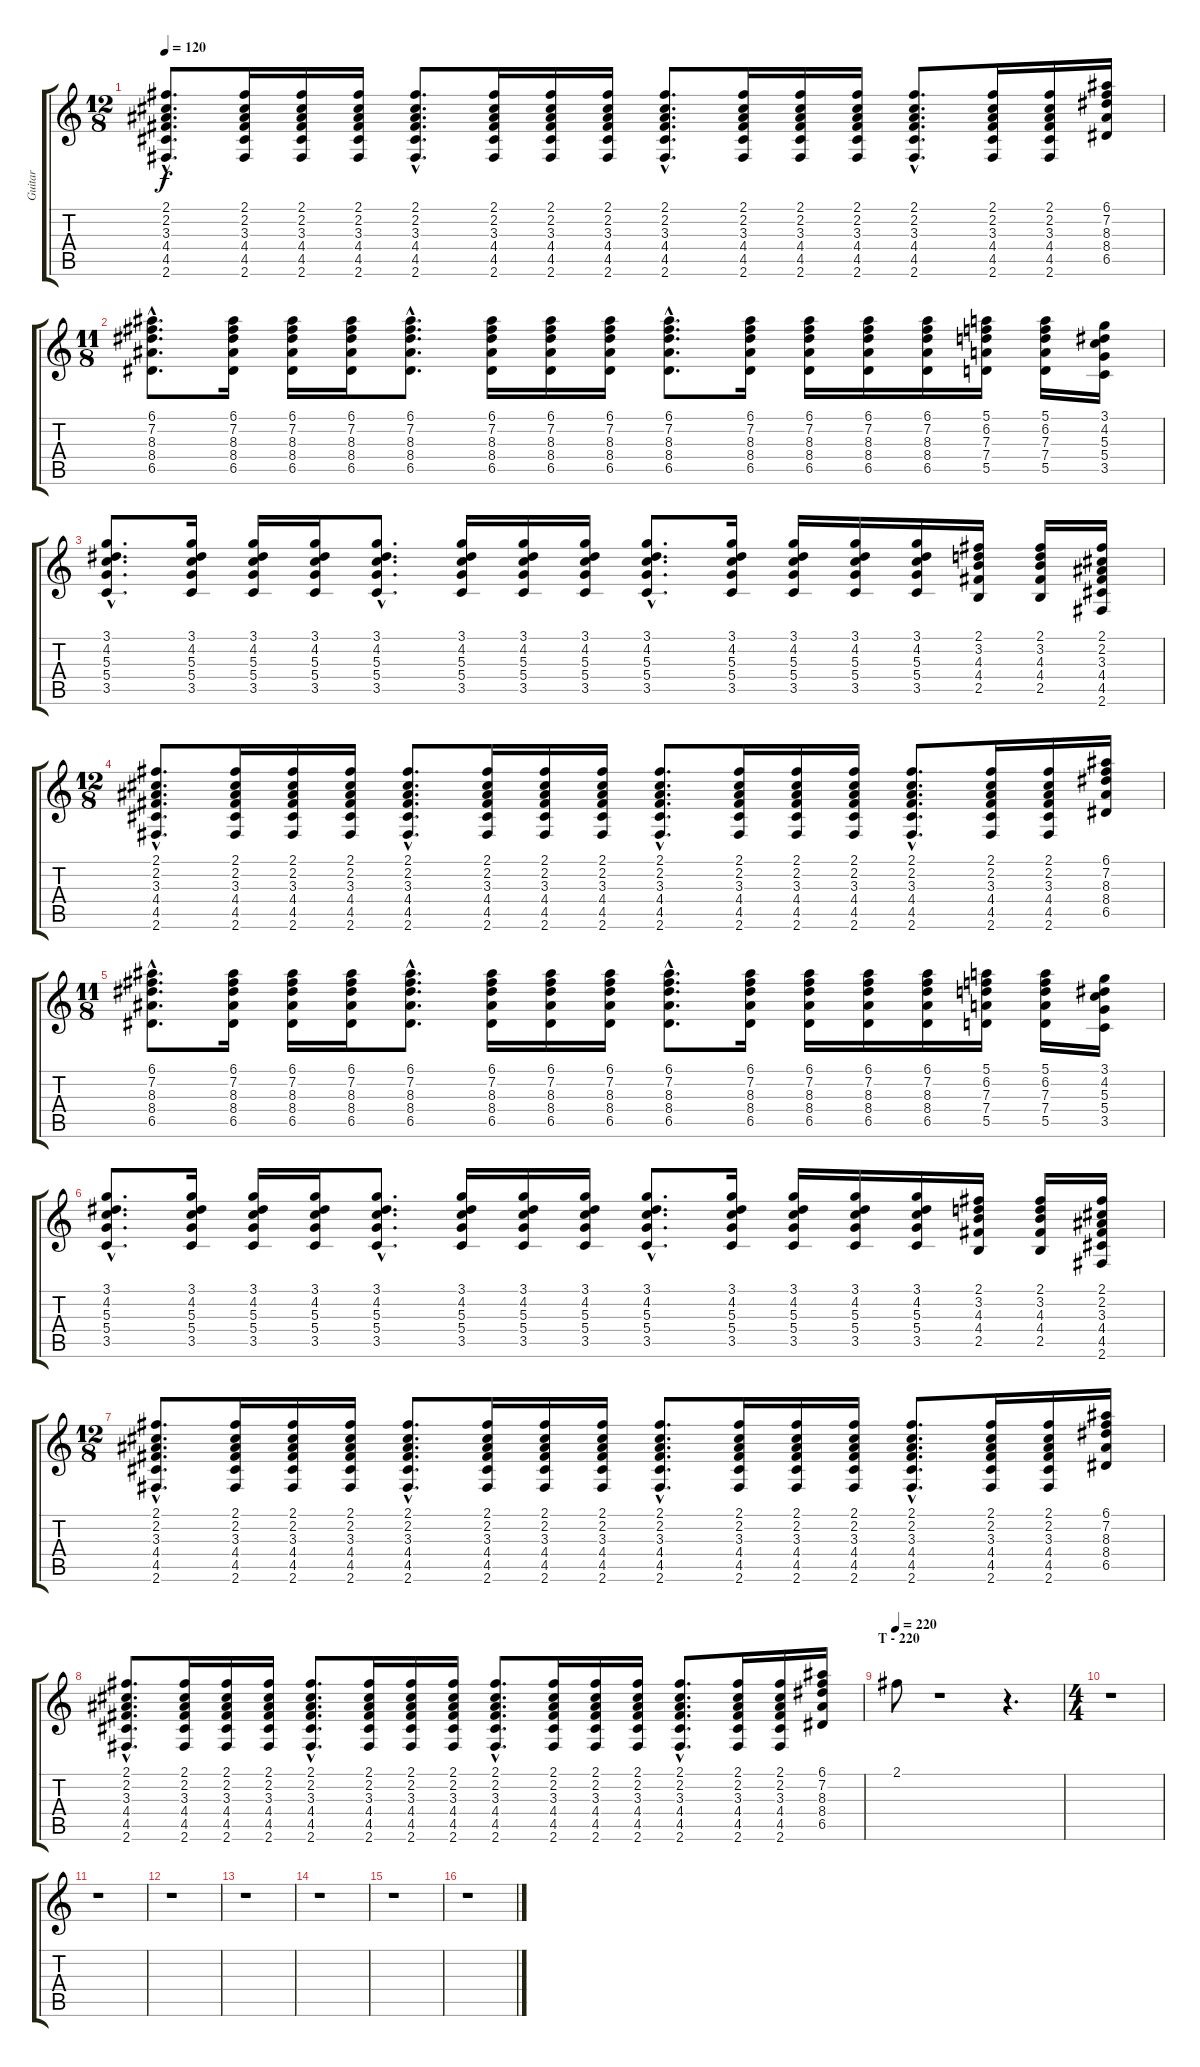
\track ("Guitar" "Guitar") {instrument overdrivenguitar}
\staff {score tabs}
\tuning (E4 B3 G3 D3 A2 E2) {hide}
\ts (12 8)
\tempo 120
\clef g2
\ks c
(2.1{hac} 2.2{hac} 3.3{hac} 4.4{hac} 4.5{hac} 2.6{hac}).8{d dy f} (2.1 2.2 3.3 4.4 4.5 2.6).16 (2.1 2.2 3.3 4.4 4.5 2.6).16 (2.1 2.2 3.3 4.4 4.5 2.6).16 (2.1{hac} 2.2{hac} 3.3{hac} 4.4{hac} 4.5{hac} 2.6{hac}).8{d} (2.1 2.2 3.3 4.4 4.5 2.6).16 (2.1 2.2 3.3 4.4 4.5 2.6).16 (2.1 2.2 3.3 4.4 4.5 2.6).16 (2.1{hac} 2.2{hac} 3.3{hac} 4.4{hac} 4.5{hac} 2.6{hac}).8{d} (2.1 2.2 3.3 4.4 4.5 2.6).16 (2.1 2.2 3.3 4.4 4.5 2.6).16 (2.1 2.2 3.3 4.4 4.5 2.6).16 (2.1{hac} 2.2{hac} 3.3{hac} 4.4{hac} 4.5{hac} 2.6{hac}).8{d} (2.1 2.2 3.3 4.4 4.5 2.6).16 (2.1 2.2 3.3 4.4 4.5 2.6).16 (6.1 7.2 8.3 8.4 6.5).16 |
\ts (11 8)
(6.1{hac} 7.2{hac} 8.3{hac} 8.4{hac} 6.5{hac}).8{d} (6.1 7.2 8.3 8.4 6.5).16 (6.1 7.2 8.3 8.4 6.5).16 (6.1 7.2 8.3 8.4 6.5).16 (6.1{hac} 7.2{hac} 8.3{hac} 8.4{hac} 6.5{hac}).8{d} (6.1 7.2 8.3 8.4 6.5).16 (6.1 7.2 8.3 8.4 6.5).16 (6.1 7.2 8.3 8.4 6.5).16 (6.1{hac} 7.2{hac} 8.3{hac} 8.4{hac} 6.5{hac}).8{d} (6.1 7.2 8.3 8.4 6.5).16 (6.1 7.2 8.3 8.4 6.5).16 (6.1 7.2 8.3 8.4 6.5).16 (6.1 7.2 8.3 8.4 6.5).16 (5.1 6.2 7.3 7.4 5.5).16 (5.1 6.2 7.3 7.4 5.5).16 (3.1 4.2 5.3 5.4 3.5).16 |
(3.1{hac} 4.2{hac} 5.3{hac} 5.4{hac} 3.5{hac}).8{d} (3.1 4.2 5.3 5.4 3.5).16 (3.1 4.2 5.3 5.4 3.5).16 (3.1 4.2 5.3 5.4 3.5).16 (3.1{hac} 4.2{hac} 5.3{hac} 5.4{hac} 3.5{hac}).8{d} (3.1 4.2 5.3 5.4 3.5).16 (3.1 4.2 5.3 5.4 3.5).16 (3.1 4.2 5.3 5.4 3.5).16 (3.1{hac} 4.2{hac} 5.3{hac} 5.4{hac} 3.5{hac}).8{d} (3.1 4.2 5.3 5.4 3.5).16 (3.1 4.2 5.3 5.4 3.5).16 (3.1 4.2 5.3 5.4 3.5).16 (3.1 4.2 5.3 5.4 3.5).16 (2.1 3.2 4.3 4.4 2.5).16 (2.1 3.2 4.3 4.4 2.5).16 (2.1 2.2 3.3 4.4 4.5 2.6).16 |
\ts (12 8)
(2.1{hac} 2.2{hac} 3.3{hac} 4.4{hac} 4.5{hac} 2.6{hac}).8{d} (2.1 2.2 3.3 4.4 4.5 2.6).16 (2.1 2.2 3.3 4.4 4.5 2.6).16 (2.1 2.2 3.3 4.4 4.5 2.6).16 (2.1{hac} 2.2{hac} 3.3{hac} 4.4{hac} 4.5{hac} 2.6{hac}).8{d} (2.1 2.2 3.3 4.4 4.5 2.6).16 (2.1 2.2 3.3 4.4 4.5 2.6).16 (2.1 2.2 3.3 4.4 4.5 2.6).16 (2.1{hac} 2.2{hac} 3.3{hac} 4.4{hac} 4.5{hac} 2.6{hac}).8{d} (2.1 2.2 3.3 4.4 4.5 2.6).16 (2.1 2.2 3.3 4.4 4.5 2.6).16 (2.1 2.2 3.3 4.4 4.5 2.6).16 (2.1{hac} 2.2{hac} 3.3{hac} 4.4{hac} 4.5{hac} 2.6{hac}).8{d} (2.1 2.2 3.3 4.4 4.5 2.6).16 (2.1 2.2 3.3 4.4 4.5 2.6).16 (6.1 7.2 8.3 8.4 6.5).16 |
\ts (11 8)
(6.1{hac} 7.2{hac} 8.3{hac} 8.4{hac} 6.5{hac}).8{d} (6.1 7.2 8.3 8.4 6.5).16 (6.1 7.2 8.3 8.4 6.5).16 (6.1 7.2 8.3 8.4 6.5).16 (6.1{hac} 7.2{hac} 8.3{hac} 8.4{hac} 6.5{hac}).8{d} (6.1 7.2 8.3 8.4 6.5).16 (6.1 7.2 8.3 8.4 6.5).16 (6.1 7.2 8.3 8.4 6.5).16 (6.1{hac} 7.2{hac} 8.3{hac} 8.4{hac} 6.5{hac}).8{d} (6.1 7.2 8.3 8.4 6.5).16 (6.1 7.2 8.3 8.4 6.5).16 (6.1 7.2 8.3 8.4 6.5).16 (6.1 7.2 8.3 8.4 6.5).16 (5.1 6.2 7.3 7.4 5.5).16 (5.1 6.2 7.3 7.4 5.5).16 (3.1 4.2 5.3 5.4 3.5).16 |
(3.1{hac} 4.2{hac} 5.3{hac} 5.4{hac} 3.5{hac}).8{d} (3.1 4.2 5.3 5.4 3.5).16 (3.1 4.2 5.3 5.4 3.5).16 (3.1 4.2 5.3 5.4 3.5).16 (3.1{hac} 4.2{hac} 5.3{hac} 5.4{hac} 3.5{hac}).8{d} (3.1 4.2 5.3 5.4 3.5).16 (3.1 4.2 5.3 5.4 3.5).16 (3.1 4.2 5.3 5.4 3.5).16 (3.1{hac} 4.2{hac} 5.3{hac} 5.4{hac} 3.5{hac}).8{d} (3.1 4.2 5.3 5.4 3.5).16 (3.1 4.2 5.3 5.4 3.5).16 (3.1 4.2 5.3 5.4 3.5).16 (3.1 4.2 5.3 5.4 3.5).16 (2.1 3.2 4.3 4.4 2.5).16 (2.1 3.2 4.3 4.4 2.5).16 (2.1 2.2 3.3 4.4 4.5 2.6).16 |
\ts (12 8)
(2.1{hac} 2.2{hac} 3.3{hac} 4.4{hac} 4.5{hac} 2.6{hac}).8{d} (2.1 2.2 3.3 4.4 4.5 2.6).16 (2.1 2.2 3.3 4.4 4.5 2.6).16 (2.1 2.2 3.3 4.4 4.5 2.6).16 (2.1{hac} 2.2{hac} 3.3{hac} 4.4{hac} 4.5{hac} 2.6{hac}).8{d} (2.1 2.2 3.3 4.4 4.5 2.6).16 (2.1 2.2 3.3 4.4 4.5 2.6).16 (2.1 2.2 3.3 4.4 4.5 2.6).16 (2.1{hac} 2.2{hac} 3.3{hac} 4.4{hac} 4.5{hac} 2.6{hac}).8{d} (2.1 2.2 3.3 4.4 4.5 2.6).16 (2.1 2.2 3.3 4.4 4.5 2.6).16 (2.1 2.2 3.3 4.4 4.5 2.6).16 (2.1{hac} 2.2{hac} 3.3{hac} 4.4{hac} 4.5{hac} 2.6{hac}).8{d} (2.1 2.2 3.3 4.4 4.5 2.6).16 (2.1 2.2 3.3 4.4 4.5 2.6).16 (6.1 7.2 8.3 8.4 6.5).16 |
(2.1{hac} 2.2{hac} 3.3{hac} 4.4{hac} 4.5{hac} 2.6{hac}).8{d} (2.1 2.2 3.3 4.4 4.5 2.6).16 (2.1 2.2 3.3 4.4 4.5 2.6).16 (2.1 2.2 3.3 4.4 4.5 2.6).16 (2.1{hac} 2.2{hac} 3.3{hac} 4.4{hac} 4.5{hac} 2.6{hac}).8{d} (2.1 2.2 3.3 4.4 4.5 2.6).16 (2.1 2.2 3.3 4.4 4.5 2.6).16 (2.1 2.2 3.3 4.4 4.5 2.6).16 (2.1{hac} 2.2{hac} 3.3{hac} 4.4{hac} 4.5{hac} 2.6{hac}).8{d} (2.1 2.2 3.3 4.4 4.5 2.6).16 (2.1 2.2 3.3 4.4 4.5 2.6).16 (2.1 2.2 3.3 4.4 4.5 2.6).16 (2.1{hac} 2.2{hac} 3.3{hac} 4.4{hac} 4.5{hac} 2.6{hac}).8{d} (2.1 2.2 3.3 4.4 4.5 2.6).16 (2.1 2.2 3.3 4.4 4.5 2.6).16 (6.1 7.2 8.3 8.4 6.5).16 |
\section ("" "T - 220")
\tempo 220
2.1.8 r.1 r.4{d} |
\ts (4 4)
r.1 |
r.1 |
r.1 |
r.1 |
r.1 |
r.1 |
r.1
